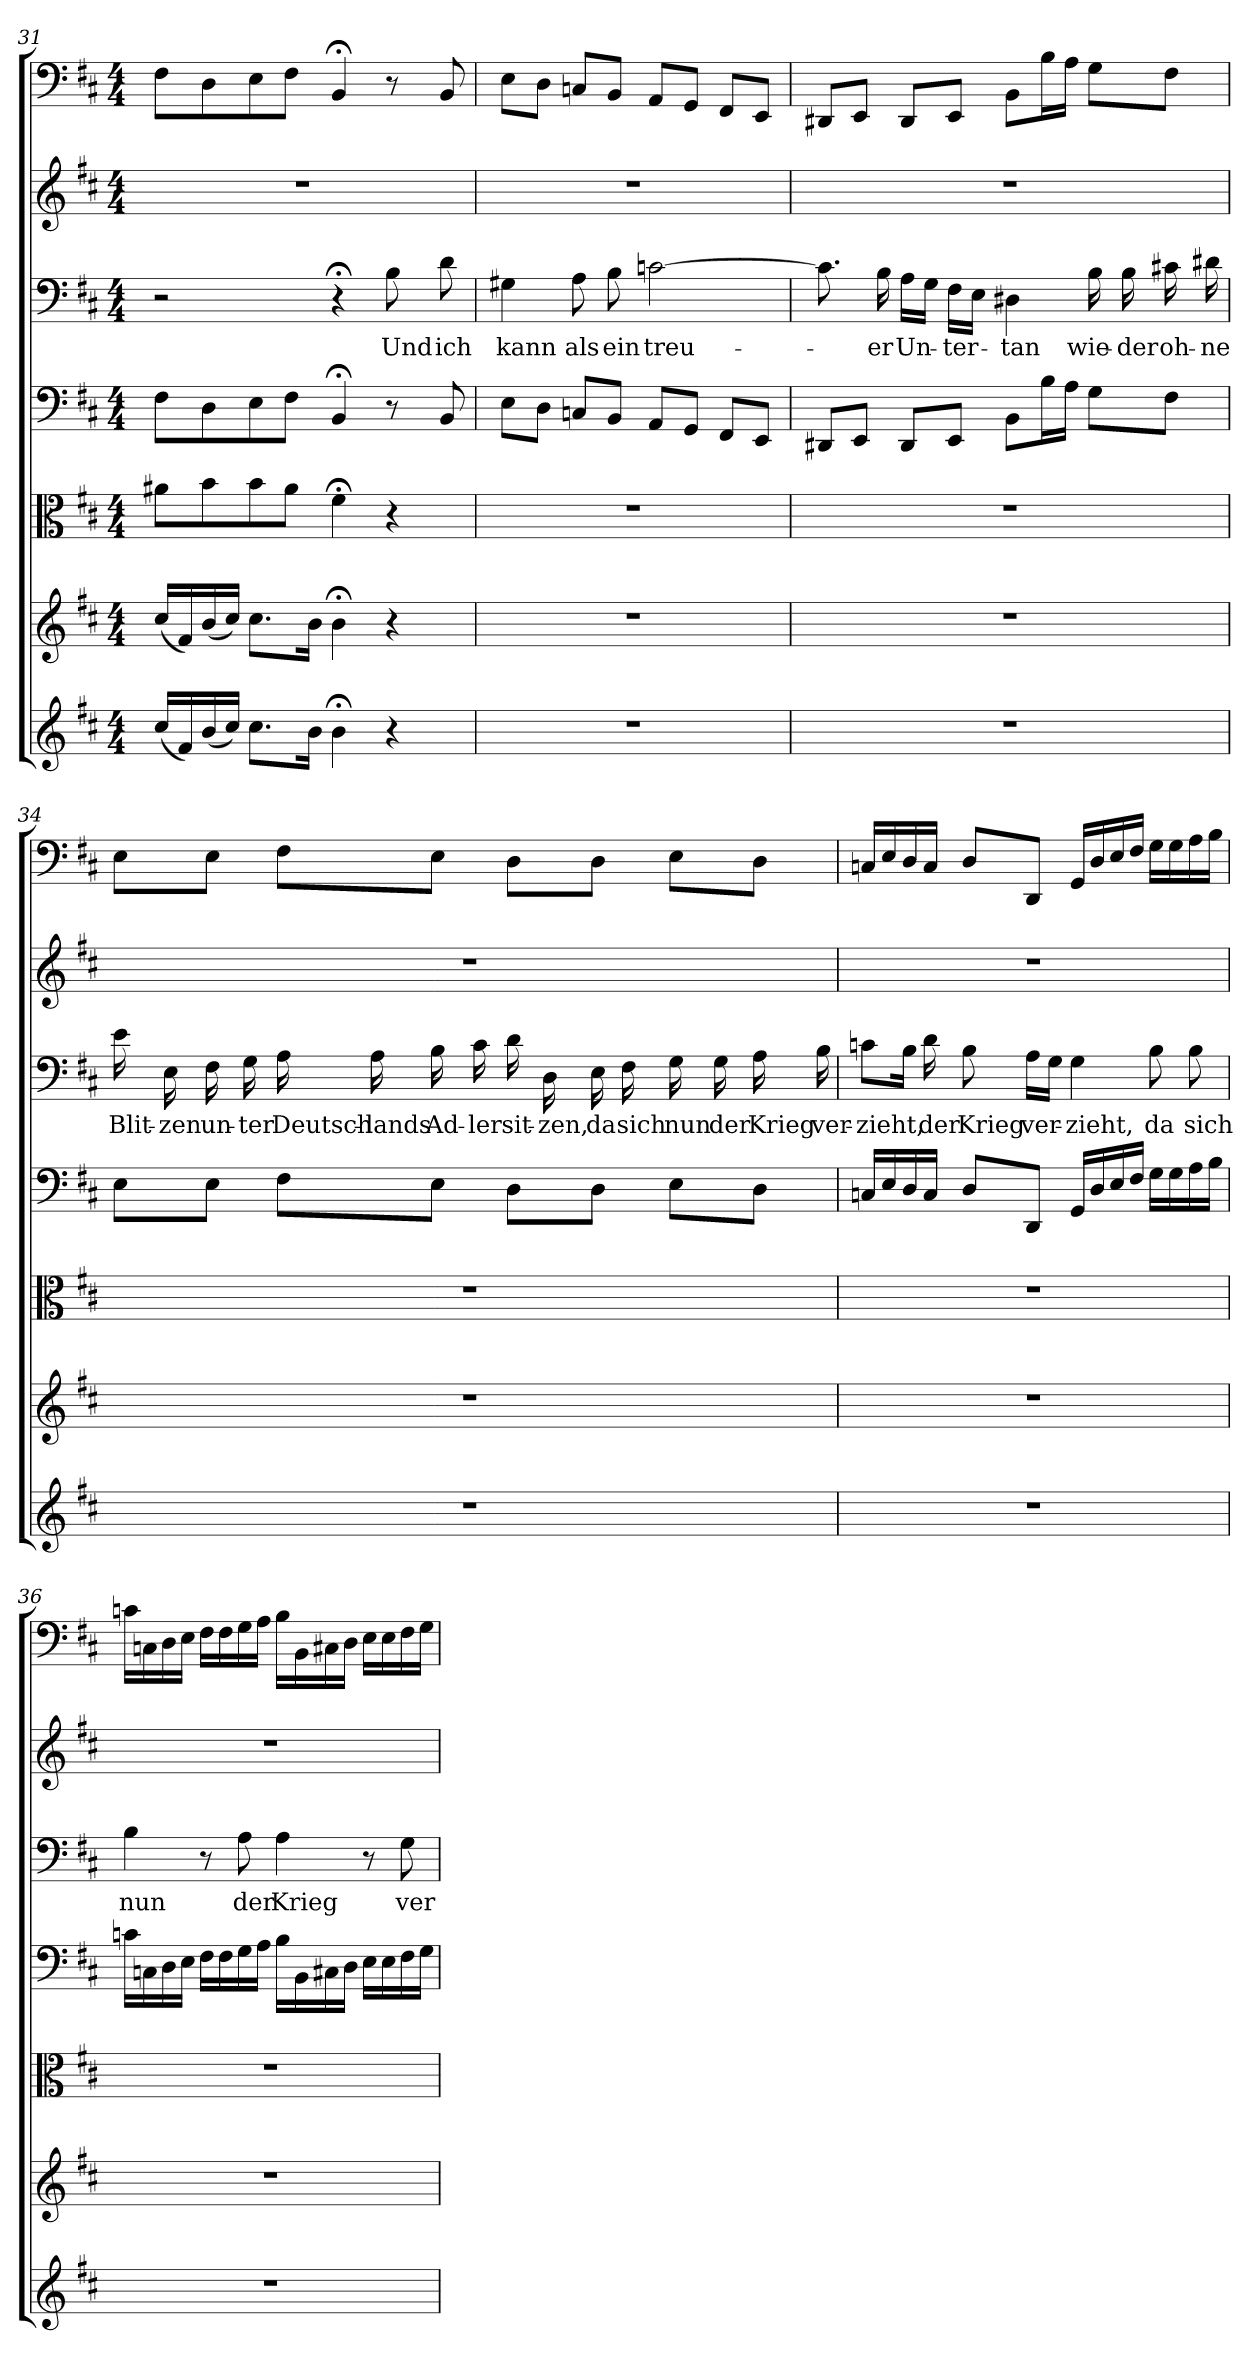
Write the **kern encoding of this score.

**kern	**kern	**kern	**kern	**kern	**text	**kern	**kern
*part7	*part6	*part5	*part4	*part3	*part3	*part2	*part1
*staff7	*staff6	*staff5	*staff4	*staff3	*staff3	*staff2	*staff1
*clefG2	*clefG2	*clefC3	*clefF4	*clefF4	*	*clefG2	*clefF4
*k[f#c#]	*k[f#c#]	*k[f#c#]	*k[f#c#]	*k[f#c#]	*	*k[f#c#]	*k[f#c#]
*b:	*b:	*b:	*b:	*b:	*	*b:	*b:
*M4/4	*M4/4	*M4/4	*M4/4	*M4/4	*	*M4/4	*M4/4
=31	=31	=31	=31	=31	=31	=31	=31
(16cc#/LL	(16cc#/LL	8a#X\L	8F#\L	2r	.	1r	8F#\L
16f#/)	16f#/)	.	.	.	.	.	.
(16b/	(16b/	8b\	8D\	.	.	.	8D\
16cc#/JJ)	16cc#/JJ)	.	.	.	.	.	.
8.cc#\L	8.cc#\L	8b\	8E\	.	.	.	8E\
.	.	8a#\J	8F#\J	.	.	.	8F#\J
16b\Jk	16b\Jk	.	.	.	.	.	.
4b;<\	4b;<\	4f#;<\	4BB;</	4r;<	.	.	4BB;</
4r	4r	4r	8r	8B\	Und	.	8r
.	.	.	8BB/	8d\	ich	.	8BB/
=32	=32	=32	=32	=32	=32	=32	=32
1r	1r	1r	8E\L	4G#X\	kann	1r	8E\L
.	.	.	8D\J	.	.	.	8D\J
.	.	.	8Cn/L	8A\	als	.	8Cn/L
.	.	.	8BB/J	8B\	ein	.	8BB/J
.	.	.	8AA/L	[2cn\	treu-	.	8AA/L
.	.	.	8GG/J	.	.	.	8GG/J
.	.	.	8FF#/L	.	.	.	8FF#/L
.	.	.	8EE/J	.	.	.	8EE/J
=33	=33	=33	=33	=33	=33	=33	=33
1r	1r	1r	8DD#X/L	8.c\]	.	1r	8DD#X/L
.	.	.	8EE/J	.	.	.	8EE/J
.	.	.	.	16B\	-er	.	.
.	.	.	8DD#/L	16A\LL	Un-	.	8DD#/L
.	.	.	.	16G\JJ	.	.	.
.	.	.	8EE/J	16F#\LL	-ter-	.	8EE/J
.	.	.	.	16E\JJ	.	.	.
.	.	.	8BB\L	4D#X\	-tan	.	8BB\L
.	.	.	16B\L	.	.	.	16B\L
.	.	.	16A\JJ	.	.	.	16A\JJ
.	.	.	8G\L	16B\	wie-	.	8G\L
.	.	.	.	16B\	-der	.	.
.	.	.	8F#\J	16c#X\	oh-	.	8F#\J
.	.	.	.	16d#X\	-ne	.	.
=34	=34	=34	=34	=34	=34	=34	=34
1r	1r	1r	8E\L	16e\	Blit-	1r	8E\L
.	.	.	.	16E\	-zen	.	.
.	.	.	8E\J	16F#\	un-	.	8E\J
.	.	.	.	16G\	-ter	.	.
.	.	.	8F#\L	16A\	Deutsch-	.	8F#\L
.	.	.	.	16A\	-lands	.	.
.	.	.	8E\J	16B\	Ad-	.	8E\J
.	.	.	.	16c#\	-ler	.	.
.	.	.	8D\L	16d\	sit-	.	8D\L
.	.	.	.	16D\	-zen,	.	.
.	.	.	8D\J	16E\	da	.	8D\J
.	.	.	.	16F#\	sich	.	.
.	.	.	8E\L	16G\	nun	.	8E\L
.	.	.	.	16G\	der	.	.
.	.	.	8D\J	16A\	Krieg	.	8D\J
.	.	.	.	16B\	ver-	.	.
=35	=35	=35	=35	=35	=35	=35	=35
1r	1r	1r	16Cn/LL	8cn\L	-zieht,	1r	16Cn/LL
.	.	.	16E/	.	.	.	16E/
.	.	.	16D/	16B\Jk	.	.	16D/
.	.	.	16C/JJ	16d\	der	.	16C/JJ
.	.	.	8D/L	8B\	Krieg	.	8D/L
.	.	.	8DD/J	16A\LL	ver-	.	8DD/J
.	.	.	.	16G\JJ	.	.	.
.	.	.	16GG/LL	4G\	-zieht,	.	16GG/LL
.	.	.	16D/	.	.	.	16D/
.	.	.	16E/	.	.	.	16E/
.	.	.	16F#/JJ	.	.	.	16F#/JJ
.	.	.	16G\LL	8B\	da	.	16G\LL
.	.	.	16G\	.	.	.	16G\
.	.	.	16A\	8B\	sich	.	16A\
.	.	.	16B\JJ	.	.	.	16B\JJ
=36	=36	=36	=36	=36	=36	=36	=36
1r	1r	1r	16cn\LL	4B\	nun	1r	16cn\LL
.	.	.	16Cn\	.	.	.	16Cn\
.	.	.	16D\	.	.	.	16D\
.	.	.	16E\JJ	.	.	.	16E\JJ
.	.	.	16F#\LL	8r	.	.	16F#\LL
.	.	.	16F#\	.	.	.	16F#\
.	.	.	16G\	8A\	der	.	16G\
.	.	.	16A\JJ	.	.	.	16A\JJ
.	.	.	16B\LL	4A\	Krieg	.	16B\LL
.	.	.	16BB\	.	.	.	16BB\
.	.	.	16C#X\	.	.	.	16C#X\
.	.	.	16D\JJ	.	.	.	16D\JJ
.	.	.	16E\LL	8r	.	.	16E\LL
.	.	.	16E\	.	.	.	16E\
.	.	.	16F#\	8G\	ver-	.	16F#\
.	.	.	16G\JJ	.	.	.	16G\JJ
=	=	=	=	=	=	=	=
*-	*-	*-	*-	*-	*-	*-	*-
